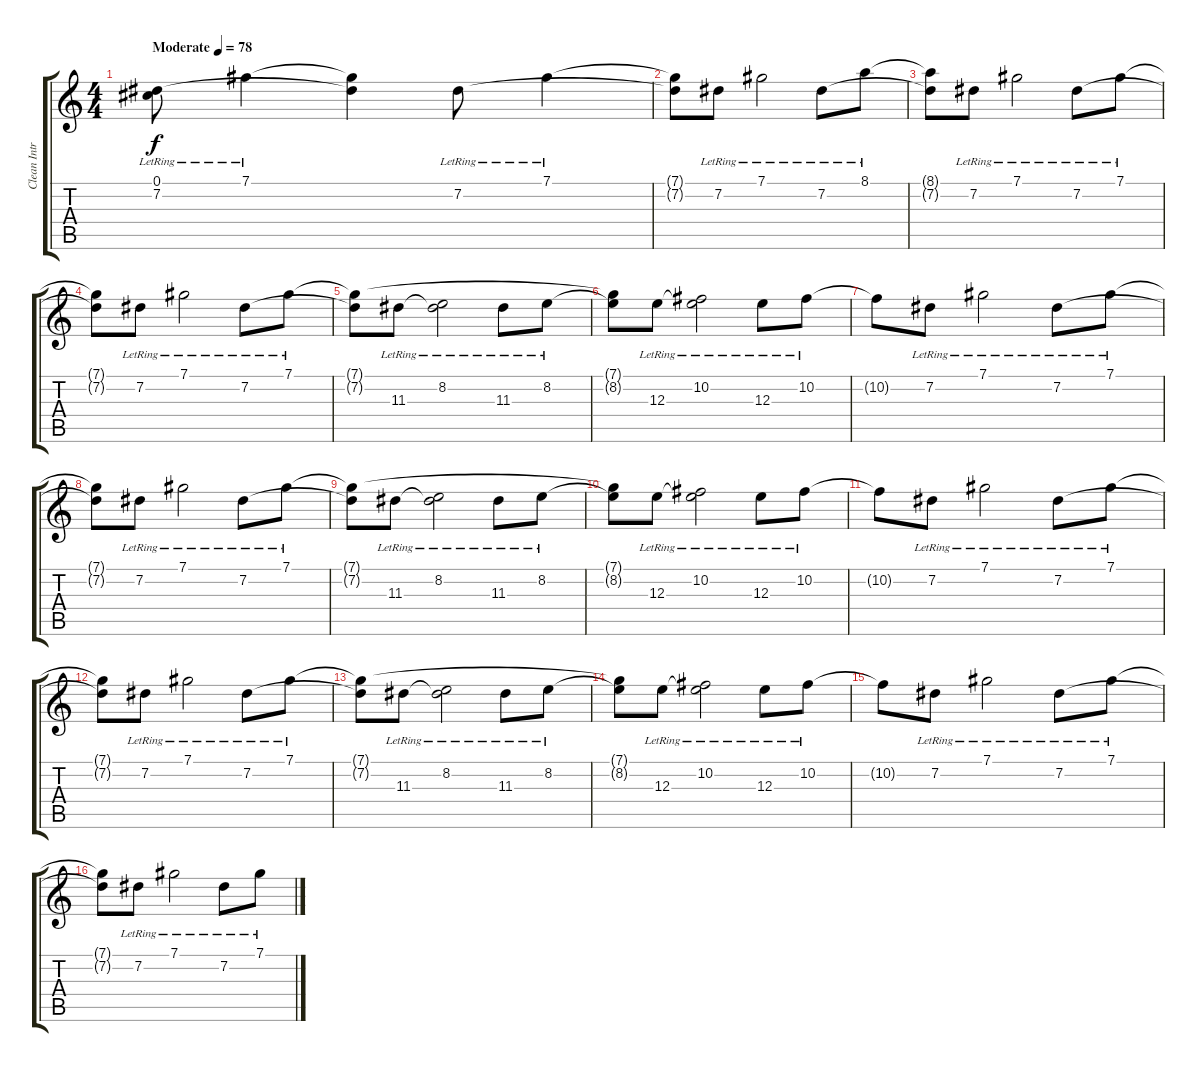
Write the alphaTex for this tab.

\track ("Clean Intro (Delay)" "Clean Intr") {instrument electricguitarclean}
\staff {score tabs}
\tuning (Db4 Ab3 E3 B2 Gb2 Db2) {hide}
\ts (4 4)
\tempo (78 "Moderate")
\clef g2
\ks c
(0.1 7.2{lr}).8{dy f instrument electricguitarclean} 7.1{lr}.4 (7.1{t} 7.2{t}).4 7.2{lr}.8 7.1{lr}.4 |
(7.1{t} 7.2{t}).8 7.2{lr}.8 7.1{lr}.2 7.2{lr}.8 8.1{lr}.8 |
(8.1{t} 7.2{t}).8 7.2{lr}.8 7.1{lr}.2 7.2{lr}.8 7.1{lr}.8 |
(7.1{t} 7.2{t}).8 7.2{lr}.8 7.1{lr}.2 7.2{lr}.8 7.1{lr}.8 |
(7.1{t} 7.2{t}).8 11.3{lr}.8 (8.2{lr} 11.3{t}).2 11.3{lr}.8 8.2{lr}.8 |
(7.1{t} 8.2{t}).8 12.3{lr}.8 (10.2{lr} 12.3{t}).2 12.3{lr}.8 10.2{lr}.8 |
10.2{t}.8 7.2{lr}.8 7.1{lr}.2 7.2{lr}.8 7.1{lr}.8 |
(7.1{t} 7.2{t}).8 7.2{lr}.8 7.1{lr}.2 7.2{lr}.8 7.1{lr}.8 |
(7.1{t} 7.2{t}).8 11.3{lr}.8 (8.2{lr} 11.3{t}).2 11.3{lr}.8 8.2{lr}.8 |
(7.1{t} 8.2{t}).8 12.3{lr}.8 (10.2{lr} 12.3{t}).2 12.3{lr}.8 10.2{lr}.8 |
10.2{t}.8 7.2{lr}.8 7.1{lr}.2 7.2{lr}.8 7.1{lr}.8 |
(7.1{t} 7.2{t}).8 7.2{lr}.8 7.1{lr}.2 7.2{lr}.8 7.1{lr}.8 |
(7.1{t} 7.2{t}).8 11.3{lr}.8 (8.2{lr} 11.3{t}).2 11.3{lr}.8 8.2{lr}.8 |
(7.1{t} 8.2{t}).8 12.3{lr}.8 (10.2{lr} 12.3{t}).2 12.3{lr}.8 10.2{lr}.8 |
10.2{t}.8 7.2{lr}.8 7.1{lr}.2 7.2{lr}.8 7.1{lr}.8 |
(7.1{t} 7.2{t}).8 7.2{lr}.8 7.1{lr}.2 7.2{lr}.8 7.1{lr}.8
